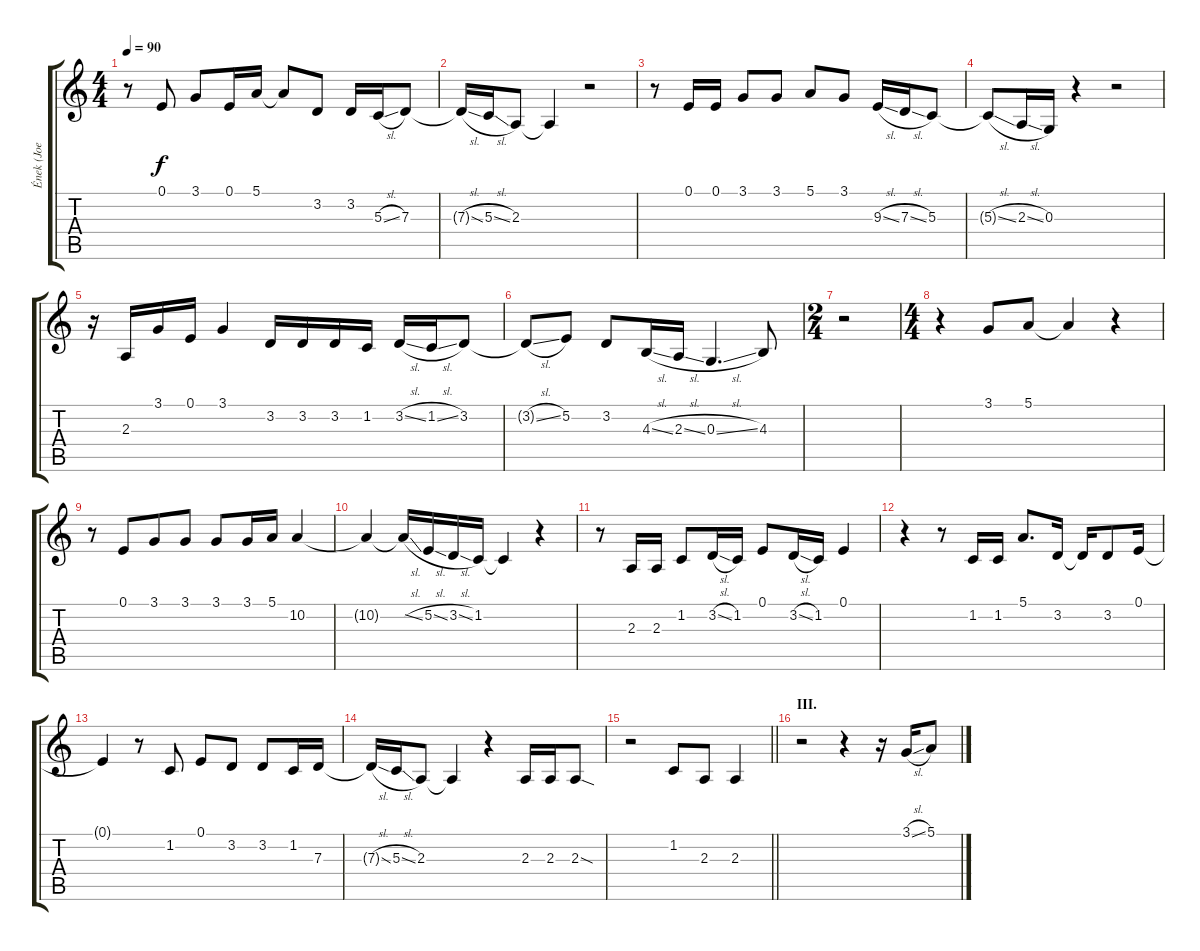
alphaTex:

\track ("Ének (Joe Lynn Turner)" "Ének (Joe ") {instrument lead2sawtooth}
\staff {score tabs}
\tuning (E4 B3 G3 D3 A2 E2) {hide}
\ts (4 4)
\tempo 90
\clef g2
\ks c
r.8{dy f} 0.1.8 3.1.8 0.1.16 5.1.16 5.1{t}.8 3.2.8 3.2.16 5.3{sl}.16 7.3.8 |
7.3{sl t}.16 5.3{sl}.16 2.3.8 2.3{t}.4 r.2 |
r.8 0.1.16 0.1.16 3.1.8 3.1.8 5.1.8 3.1.8 9.3{sl}.16 7.3{sl}.16 5.3.8 |
5.3{sl t}.8 2.3{sl}.16 0.3.16 r.4 r.2 |
r.16 2.3.16 3.1.16 0.1.16 3.1.4 3.2.16 3.2.16 3.2.16 1.2.16 3.2{sl}.16 1.2{sl}.16 3.2.8 |
3.2{sl t}.8 5.2.8 3.2.8 4.3{sl}.16 2.3{sl}.16 0.3{sl}.4{d} 4.3.8 |
\ts (2 4)
r.2 |
\ts (4 4)
r.4 3.1.8 5.1.8 5.1{t}.4 r.4 |
r.8 0.1.8{beam merge} 3.1.8 3.1.8 3.1.8 3.1.16 5.1.16 10.2.4 |
10.2{t}.4 10.2{sl t}.16 5.2{sl}.16 3.2{sl}.16 1.2.16 1.2{t}.4 r.4 |
r.8 2.3.16 2.3.16 1.2.8 3.2{sl}.16 1.2.16 0.1.8 3.2{sl}.16 1.2.16 0.1.4 |
r.4 r.8 1.2.16 1.2.16 5.1.8{d} 3.2.16 3.2{t}.16 3.2.8 0.1.16 |
0.1{t}.4 r.8 1.2.8 0.1.8 3.2.8 3.2.8 1.2.16 7.3.16 |
7.3{sl t}.16 5.3{sl}.16 2.3.8 2.3{t}.4 r.4 2.3.16 2.3.16 2.3{sod}.8 |
\barLineRight lightlight
r.2 1.2.8 2.3.8 2.3.4 |
\section ("" "III.")
r.2 r.4 r.16 3.1{sl}.16 5.1.8
